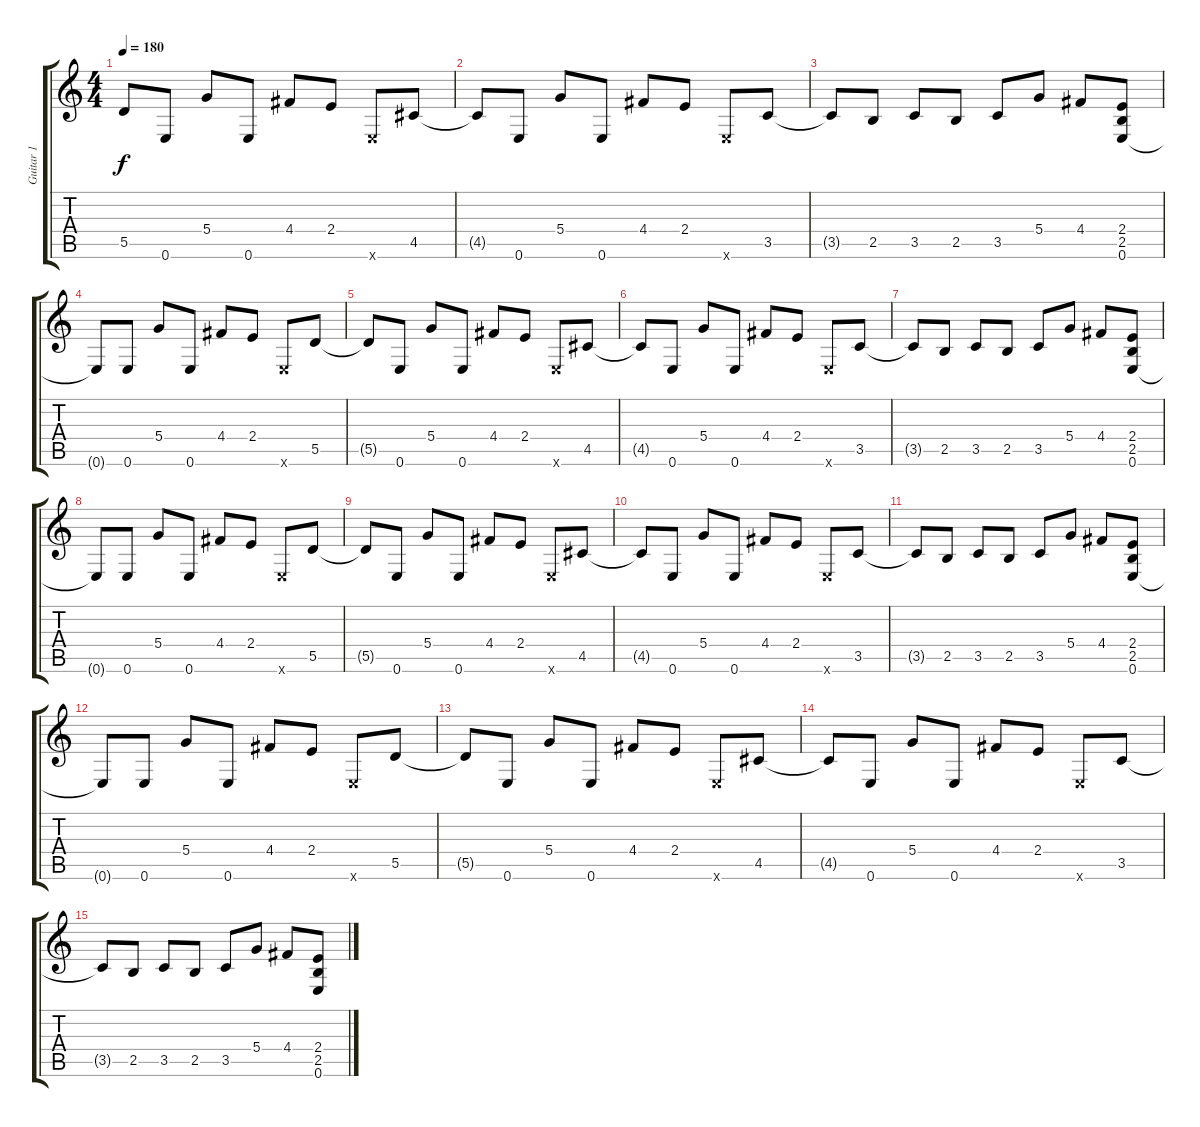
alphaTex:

\track ("Guitar 1" "Guitar 1") {instrument distortionguitar}
\staff {score tabs}
\tuning (E4 B3 G3 D3 A2 E2) {hide}
\ts (4 4)
\tempo 180
\clef g2
\ks c
5.5{t}.8{dy f} 0.6.8 5.4.8 0.6.8 4.4.8 2.4.8 0.6{x}.8 4.5.8 |
4.5{t}.8 0.6.8 5.4.8 0.6.8 4.4.8 2.4.8 0.6{x}.8 3.5.8 |
3.5{t}.8 2.5.8 3.5.8 2.5.8 3.5.8 5.4.8 4.4.8 (2.4 2.5 0.6).8 |
0.6{t}.8 0.6.8 5.4.8 0.6.8 4.4.8 2.4.8 0.6{x}.8 5.5.8 |
5.5{t}.8 0.6.8 5.4.8 0.6.8 4.4.8 2.4.8 0.6{x}.8 4.5.8 |
4.5{t}.8 0.6.8 5.4.8 0.6.8 4.4.8 2.4.8 0.6{x}.8 3.5.8 |
3.5{t}.8 2.5.8 3.5.8 2.5.8 3.5.8 5.4.8 4.4.8 (2.4 2.5 0.6).8 |
0.6{t}.8 0.6.8 5.4.8 0.6.8 4.4.8 2.4.8 0.6{x}.8 5.5.8 |
5.5{t}.8 0.6.8 5.4.8 0.6.8 4.4.8 2.4.8 0.6{x}.8 4.5.8 |
4.5{t}.8 0.6.8 5.4.8 0.6.8 4.4.8 2.4.8 0.6{x}.8 3.5.8 |
3.5{t}.8 2.5.8 3.5.8 2.5.8 3.5.8 5.4.8 4.4.8 (2.4 2.5 0.6).8 |
0.6{t}.8 0.6.8 5.4.8 0.6.8 4.4.8 2.4.8 0.6{x}.8 5.5.8 |
5.5{t}.8 0.6.8 5.4.8 0.6.8 4.4.8 2.4.8 0.6{x}.8 4.5.8 |
4.5{t}.8 0.6.8 5.4.8 0.6.8 4.4.8 2.4.8 0.6{x}.8 3.5.8 |
3.5{t}.8 2.5.8 3.5.8 2.5.8 3.5.8 5.4.8 4.4.8 (2.4 2.5 0.6).8
